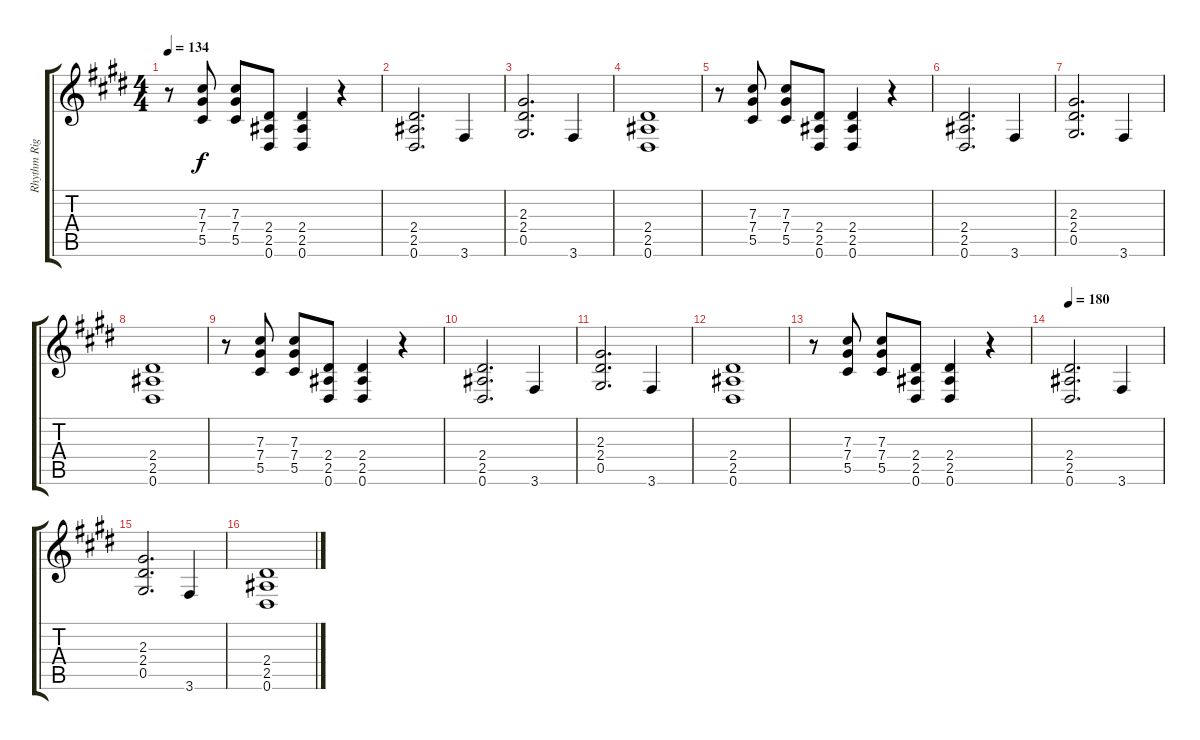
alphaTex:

\track ("Rhythm Right" "Rhythm Rig") {instrument distortionguitar}
\staff {score tabs}
\tuning (Eb4 Bb3 Gb3 Db3 Ab2 Eb2) {hide}
\ts (4 4)
\tempo 134
\clef g2
\ks c#minor
r.8{dy f} (7.3 7.4 5.5).8 (7.3 7.4 5.5).8 (2.4 2.5 0.6).8 (2.4 2.5 0.6).4 r.4 |
\ks e
(2.4 2.5 0.6).2{d} 3.6.4 |
\ks c#minor
(2.3 2.4 0.5).2{d} 3.6.4 |
(2.4 2.5 0.6).1 |
r.8 (7.3 7.4 5.5).8 (7.3 7.4 5.5).8 (2.4 2.5 0.6).8 (2.4 2.5 0.6).4 r.4 |
\ks e
(2.4 2.5 0.6).2{d} 3.6.4 |
\ks c#minor
(2.3 2.4 0.5).2{d} 3.6.4 |
(2.4 2.5 0.6).1 |
r.8 (7.3 7.4 5.5).8 (7.3 7.4 5.5).8 (2.4 2.5 0.6).8 (2.4 2.5 0.6).4 r.4 |
\ks e
(2.4 2.5 0.6).2{d} 3.6.4 |
\ks c#minor
(2.3 2.4 0.5).2{d} 3.6.4 |
(2.4 2.5 0.6).1 |
r.8 (7.3 7.4 5.5).8 (7.3 7.4 5.5).8 (2.4 2.5 0.6).8 (2.4 2.5 0.6).4 r.4 |
\tempo 180
\ks e
(2.4 2.5 0.6).2{d} 3.6.4 |
\ks c#minor
(2.3 2.4 0.5).2{d} 3.6.4 |
(2.4 2.5 0.6).1
